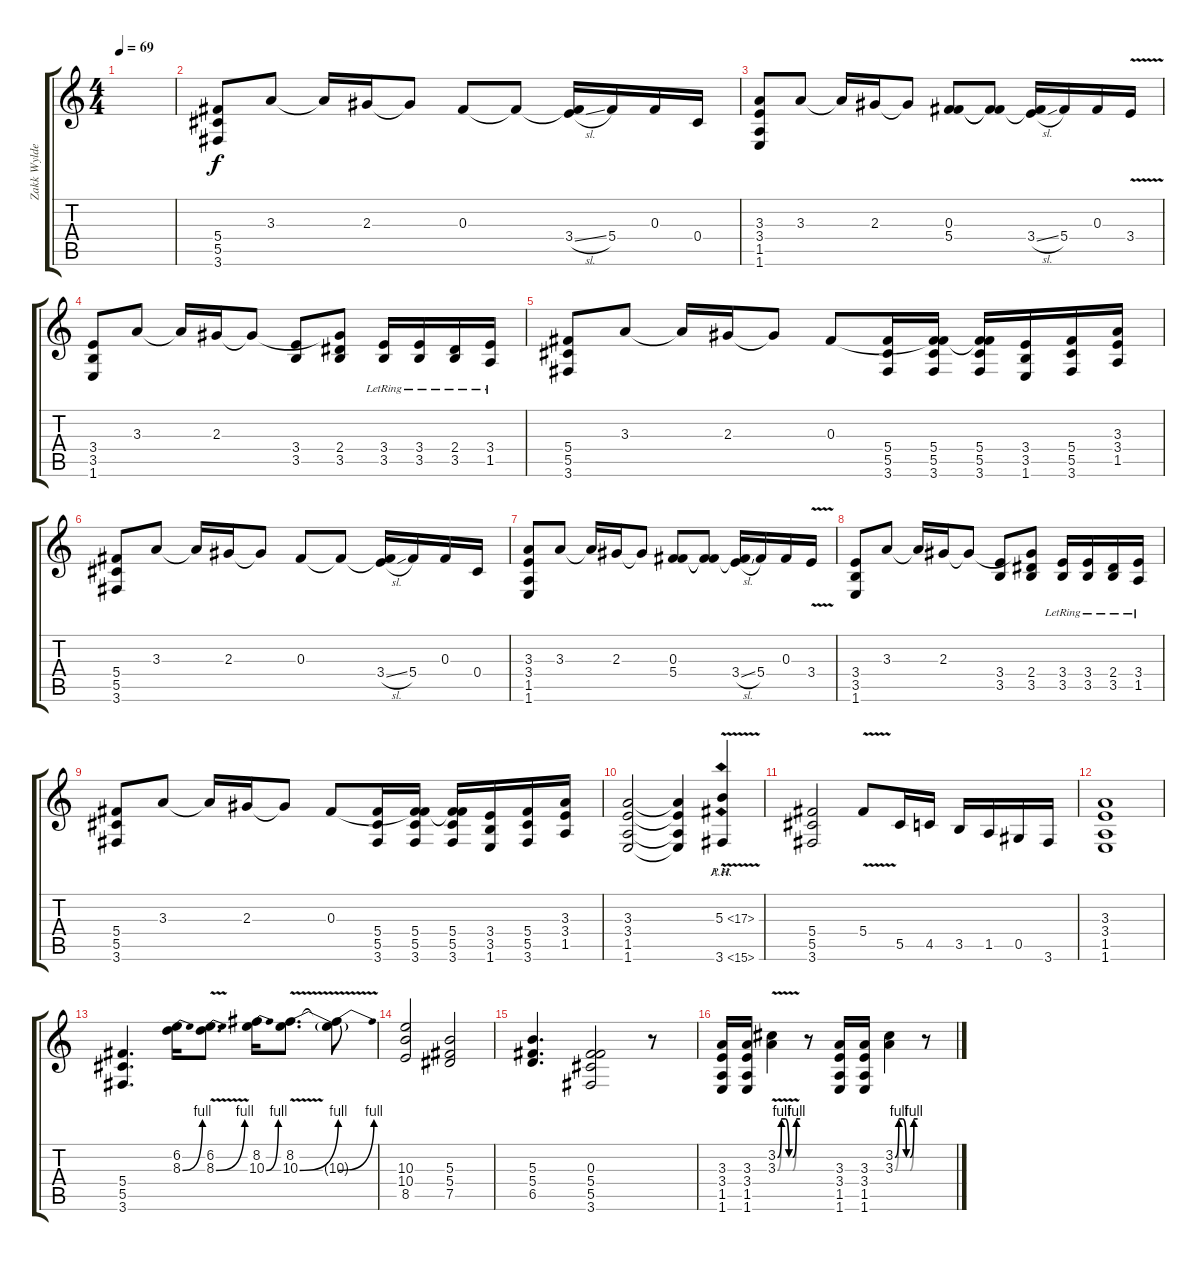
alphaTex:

\track ("Zakk Wylde" "Zakk Wylde") {instrument acousticguitarsteel}
\staff {score tabs}
\tuning (Eb4 Bb3 Gb3 Db3 Ab2 Eb2) {hide}
\ts (4 4)
\tempo 69
\clef g2
\ks c
|
(5.4 5.5 3.6).8 3.3.8 3.3{t}.16 2.3.16 2.3{t}.8 0.3.8 0.3{t}.8 (0.3{t} 3.4{sl}).16 5.4.16 0.3.16 0.4.16 |
(3.3 3.4 1.5 1.6).8 3.3.8 3.3{t}.16 2.3.16 2.3{t}.8 (0.3 5.4).8 (0.3{t} 5.4{t}).8 (0.3{t} 3.4{sl}).16 5.4.16 0.3.16 3.4{v}.16 |
(3.4 3.5 1.6).8 3.3.8 3.3{t}.16 2.3.16 2.3{t}.8 (3.4 3.5).8 (2.3{t} 2.4 3.5).8 (3.4 3.5{lr}).16 (3.4 3.5{lr}).16 (2.4 3.5{lr}).16 (3.4 1.5{lr}).16 |
(5.4 5.5 3.6).8 3.3.8 3.3{t}.16 2.3.16 2.3{t}.8 0.3.8 (5.4 5.5 3.6).16 (0.3{t} 5.4 5.5 3.6).16 (0.3{t} 5.4 5.5 3.6).16 (3.4 3.5 1.6).16 (5.4 5.5 3.6).16 (3.3 3.4 1.5).16 |
(5.4 5.5 3.6).8 3.3.8 3.3{t}.16 2.3.16 2.3{t}.8 0.3.8 0.3{t}.8 (0.3{t} 3.4{sl}).16 5.4.16 0.3.16 0.4.16 |
(3.3 3.4 1.5 1.6).8 3.3.8 3.3{t}.16 2.3.16 2.3{t}.8 (0.3 5.4).8 (0.3{t} 5.4{t}).8 (0.3{t} 3.4{sl}).16 5.4.16 0.3.16 3.4{v}.16 |
(3.4 3.5 1.6).8 3.3.8 3.3{t}.16 2.3.16 2.3{t}.8 (3.4 3.5).8 (2.3{t} 2.4 3.5).8 (3.4 3.5{lr}).16 (3.4 3.5{lr}).16 (2.4 3.5{lr}).16 (3.4 1.5{lr}).16 |
(5.4 5.5 3.6).8 3.3.8 3.3{t}.16 2.3.16 2.3{t}.8 0.3.8 (5.4 5.5 3.6).16 (0.3{t} 5.4 5.5 3.6).16 (0.3{t} 5.4 5.5 3.6).16 (3.4 3.5 1.6).16 (5.4 5.5 3.6).16 (3.3 3.4 1.5).16 |
(3.3 3.4 1.5 1.6).2 (3.3{t} 3.4{t} 1.5{t} 1.6{t}).4 (5.3{ph 12} 3.6{ah 12 v}).4 |
(5.4 5.5 3.6).2 5.4{v}.8 5.5.16 4.5.16 3.5.16 1.5.16 0.5.16 3.6.16 |
(3.3 3.4 1.5 1.6).1 |
(5.4 5.5 3.6).4{d} (6.2 8.3{be (bend 0 0 60 4)}).16 (6.2 8.3{be (bend 0 0 60 4) v}).8{d} (8.2 10.3{be (bend 0 0 60 4)}).16 (8.2 10.3{be (bend 0 0 60 4) v}).8{d} (8.2{t} 10.3{be (bend 0 0 60 4) v t}).8 |
(10.3 10.4 8.5).2 (5.3 5.4 7.5).2 |
(5.3 5.4 6.5).4{d} (0.3 5.4 5.5 3.6).2 r.8 |
(3.3 3.4 1.5 1.6).16 (3.3 3.4 1.5 1.6).16 (3.2{be (custom 0 0 10 4 20 4 30 0 40 0 50 4 60 4) v} 3.3{be (custom 0 0 10 4 20 4 30 0 40 0 50 4 60 4) v}).4 r.8 (3.3 3.4 1.5 1.6).16 (3.3 3.4 1.5 1.6).16 (3.2{be (custom 0 0 10 4 20 4 30 0 40 0 50 4 60 4)} 3.3{be (custom 0 0 10 4 20 4 30 0 40 0 50 4 60 4)}).4 r.8
